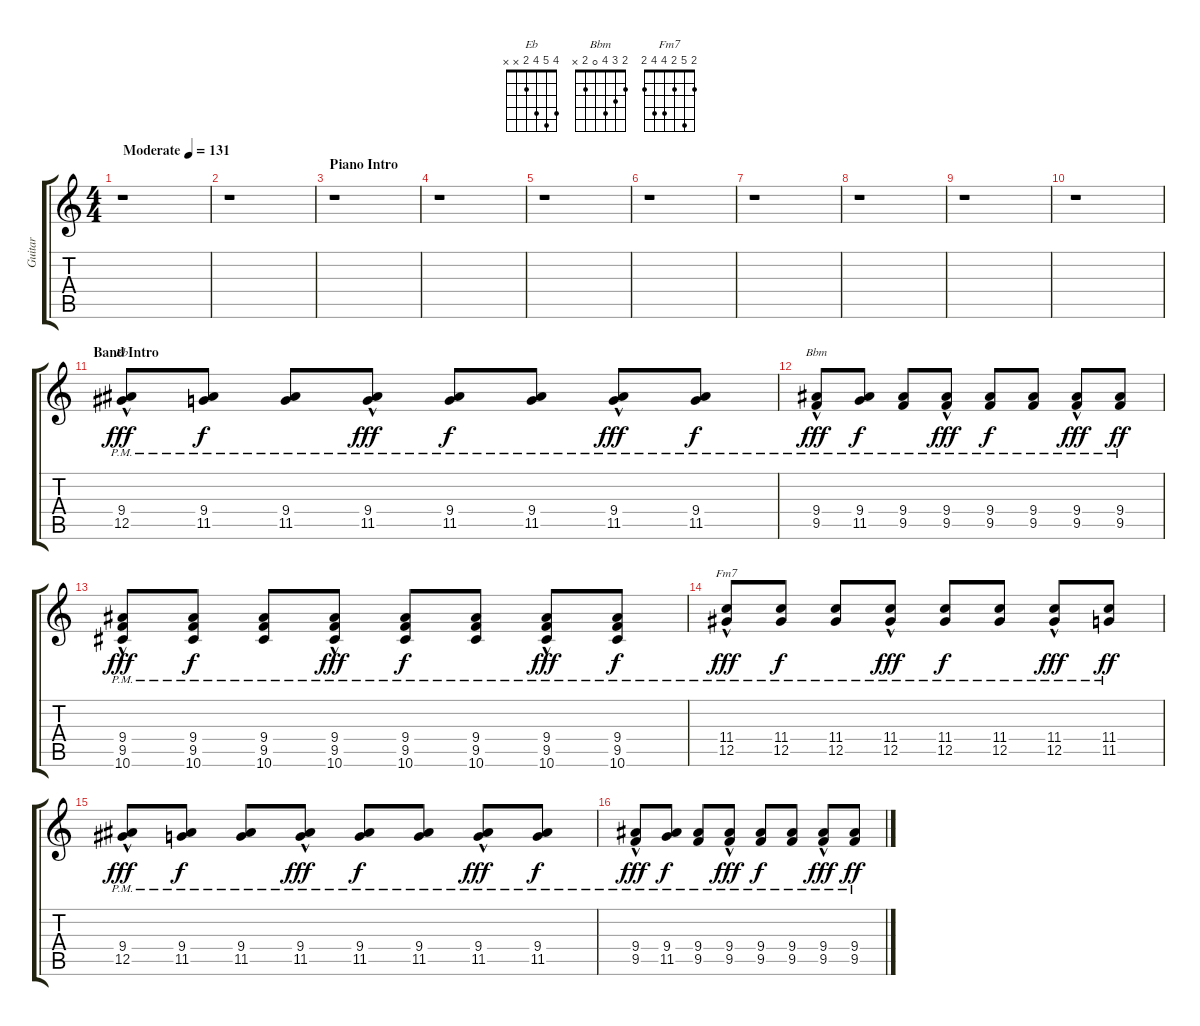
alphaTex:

\track ("Guitar" "Guitar") {instrument electricguitarclean}
\staff {score tabs}
\tuning (Eb4 Bb3 Gb3 Db3 Ab2 Eb2) {hide}
\chord ("Eb" 4 5 4 2 x x)
\chord ("Bbm" 2 3 4 0 2 x)
\chord ("Fm7" 2 5 2 4 4 2)
\ts (4 4)
\tempo (131 "Moderate")
\clef g2
\ks c
r.1{dy fff instrument electricguitarclean} |
r.1 |
\section ("" "Piano Intro")
r.1 |
r.1 |
r.1 |
r.1 |
r.1 |
r.1 |
r.1 |
r.1 |
\section ("" "Band Intro")
(9.4{hac pm} 12.5{hac pm}).8{ch "Eb"} (9.4{pm} 11.5{pm}).8{dy f} (9.4{pm} 11.5{pm}).8 (9.4{hac pm} 11.5{hac pm}).8{dy fff} (9.4{pm} 11.5{pm}).8{dy f} (9.4{pm} 11.5{pm}).8 (9.4{hac pm} 11.5{hac pm}).8{dy fff} (9.4{pm} 11.5{pm}).8{dy f} |
(9.4{hac pm} 9.5{hac pm}).8{ch "Bbm" dy fff} (9.4{pm} 11.5{pm}).8{dy f} (9.4{pm} 9.5{pm}).8 (9.4{hac pm} 9.5{hac pm}).8{dy fff} (9.4{pm} 9.5{pm}).8{dy f} (9.4{pm} 9.5{pm}).8 (9.4{hac pm} 9.5{hac pm}).8{dy fff} (9.4{pm} 9.5{pm}).8{dy ff} |
(9.4{hac pm} 9.5{hac pm} 10.6{hac pm}).8{dy fff} (9.4{pm} 9.5{pm} 10.6{pm}).8{dy f} (9.4{pm} 9.5{pm} 10.6{pm}).8 (9.4{hac pm} 9.5{hac pm} 10.6{hac pm}).8{dy fff} (9.4{pm} 9.5{pm} 10.6{pm}).8{dy f} (9.4{pm} 9.5{pm} 10.6{pm}).8 (9.4{hac pm} 9.5{hac pm} 10.6{hac pm}).8{dy fff} (9.4{pm} 9.5{pm} 10.6{pm}).8{dy f} |
(11.4{hac pm} 12.5{hac pm}).8{ch "Fm7" dy fff} (11.4{pm} 12.5{pm}).8{dy f} (11.4{pm} 12.5{pm}).8 (11.4{hac pm} 12.5{hac pm}).8{dy fff} (11.4{pm} 12.5{pm}).8{dy f} (11.4{pm} 12.5{pm}).8 (11.4{hac pm} 12.5{hac pm}).8{dy fff} (11.4{pm} 11.5{pm}).8{dy ff} |
(9.4{hac pm} 12.5{hac pm}).8{dy fff} (9.4{pm} 11.5{pm}).8{dy f} (9.4{pm} 11.5{pm}).8 (9.4{hac pm} 11.5{hac pm}).8{dy fff} (9.4{pm} 11.5{pm}).8{dy f} (9.4{pm} 11.5{pm}).8 (9.4{hac pm} 11.5{hac pm}).8{dy fff} (9.4{pm} 11.5{pm}).8{dy f} |
(9.4{hac pm} 9.5{hac pm}).8{dy fff} (9.4{pm} 11.5{pm}).8{dy f} (9.4{pm} 9.5{pm}).8 (9.4{hac pm} 9.5{hac pm}).8{dy fff} (9.4{pm} 9.5{pm}).8{dy f} (9.4{pm} 9.5{pm}).8 (9.4{hac pm} 9.5{hac pm}).8{dy fff} (9.4{pm} 9.5{pm}).8{dy ff}
